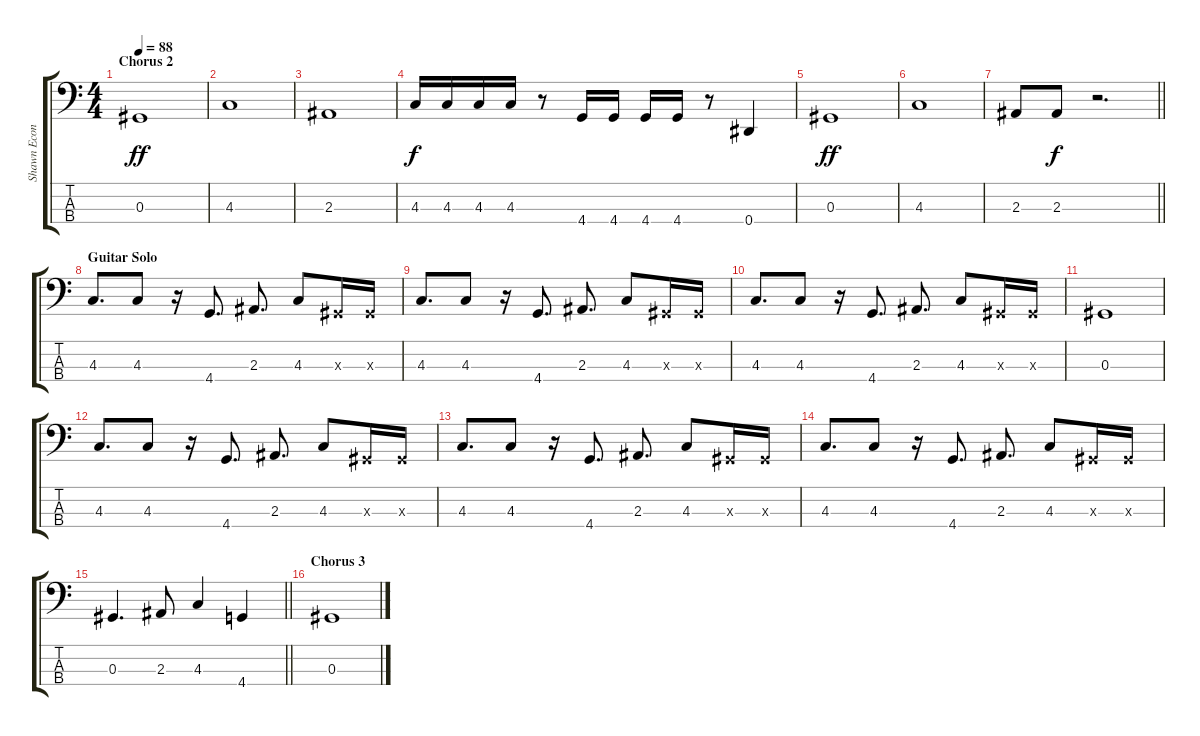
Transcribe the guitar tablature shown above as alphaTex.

\track ("Shawn Economaki" "Shawn Econ") {instrument electricbasspick}
\staff {score tabs}
\tuning (Gb2 Db2 Ab1 Eb1) {hide}
\ts (4 4)
\section ("" "Chorus 2")
\tempo 88
\clef f4
\ks c
0.3.1{dy ff} |
4.3.1 |
2.3.1 |
4.3.16{dy f} 4.3.16 4.3.16 4.3.16 r.8 4.4.16 4.4.16 4.4.16 4.4.16 r.8 0.4.4 |
0.3.1{dy ff} |
4.3.1 |
\barLineRight lightlight
2.3.8 2.3.8{dy f} r.2{d} |
\section ("" "Guitar Solo")
4.3.8{d} 4.3.8 r.16 4.4.8{d} 2.3.8{d} 4.3.8 0.3{x}.16 0.3{x}.16 |
4.3.8{d} 4.3.8 r.16 4.4.8{d} 2.3.8{d} 4.3.8 0.3{x}.16 0.3{x}.16 |
4.3.8{d} 4.3.8 r.16 4.4.8{d} 2.3.8{d} 4.3.8 0.3{x}.16 0.3{x}.16 |
0.3.1 |
4.3.8{d} 4.3.8 r.16 4.4.8{d} 2.3.8{d} 4.3.8 0.3{x}.16 0.3{x}.16 |
4.3.8{d} 4.3.8 r.16 4.4.8{d} 2.3.8{d} 4.3.8 0.3{x}.16 0.3{x}.16 |
4.3.8{d} 4.3.8 r.16 4.4.8{d} 2.3.8{d} 4.3.8 0.3{x}.16 0.3{x}.16 |
\barLineRight lightlight
0.3.4{d} 2.3.8 4.3.4 4.4.4 |
\section ("" "Chorus 3")
0.3.1
